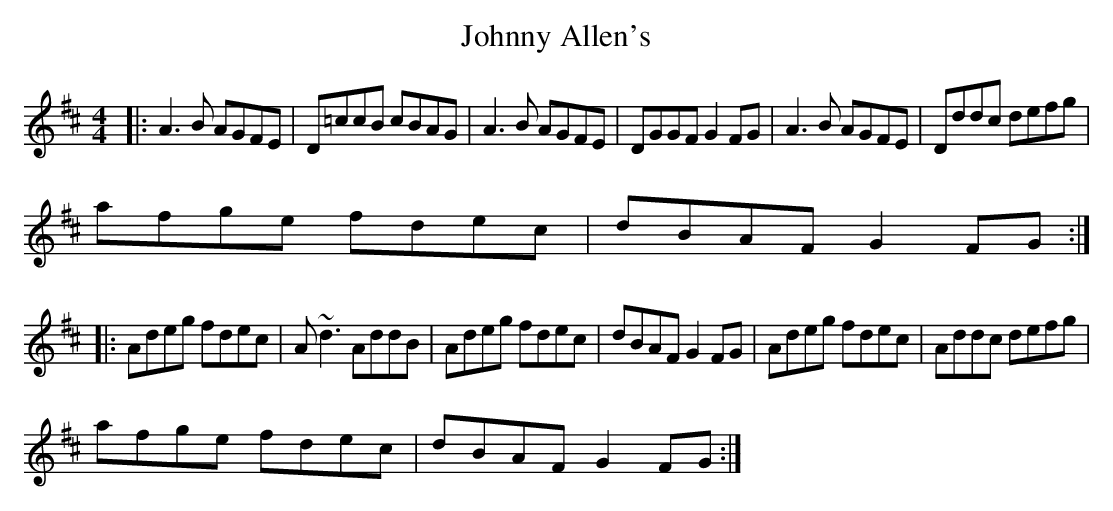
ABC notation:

X:1
T:Johnny Allen's
M:4/4
L:1/8
K:D
|: A3B AGFE|D=ccB cBAG|A3B AGFE|DGGF G2FG|A3B AGFE|Dddc defg|
afge fdec|dBAF G2FG :|
|: Adeg fdec|A~d3 AddB|Adeg fdec|dBAF G2FG|Adeg fdec|Addc defg|
afge fdec|dBAF G2FG :|
